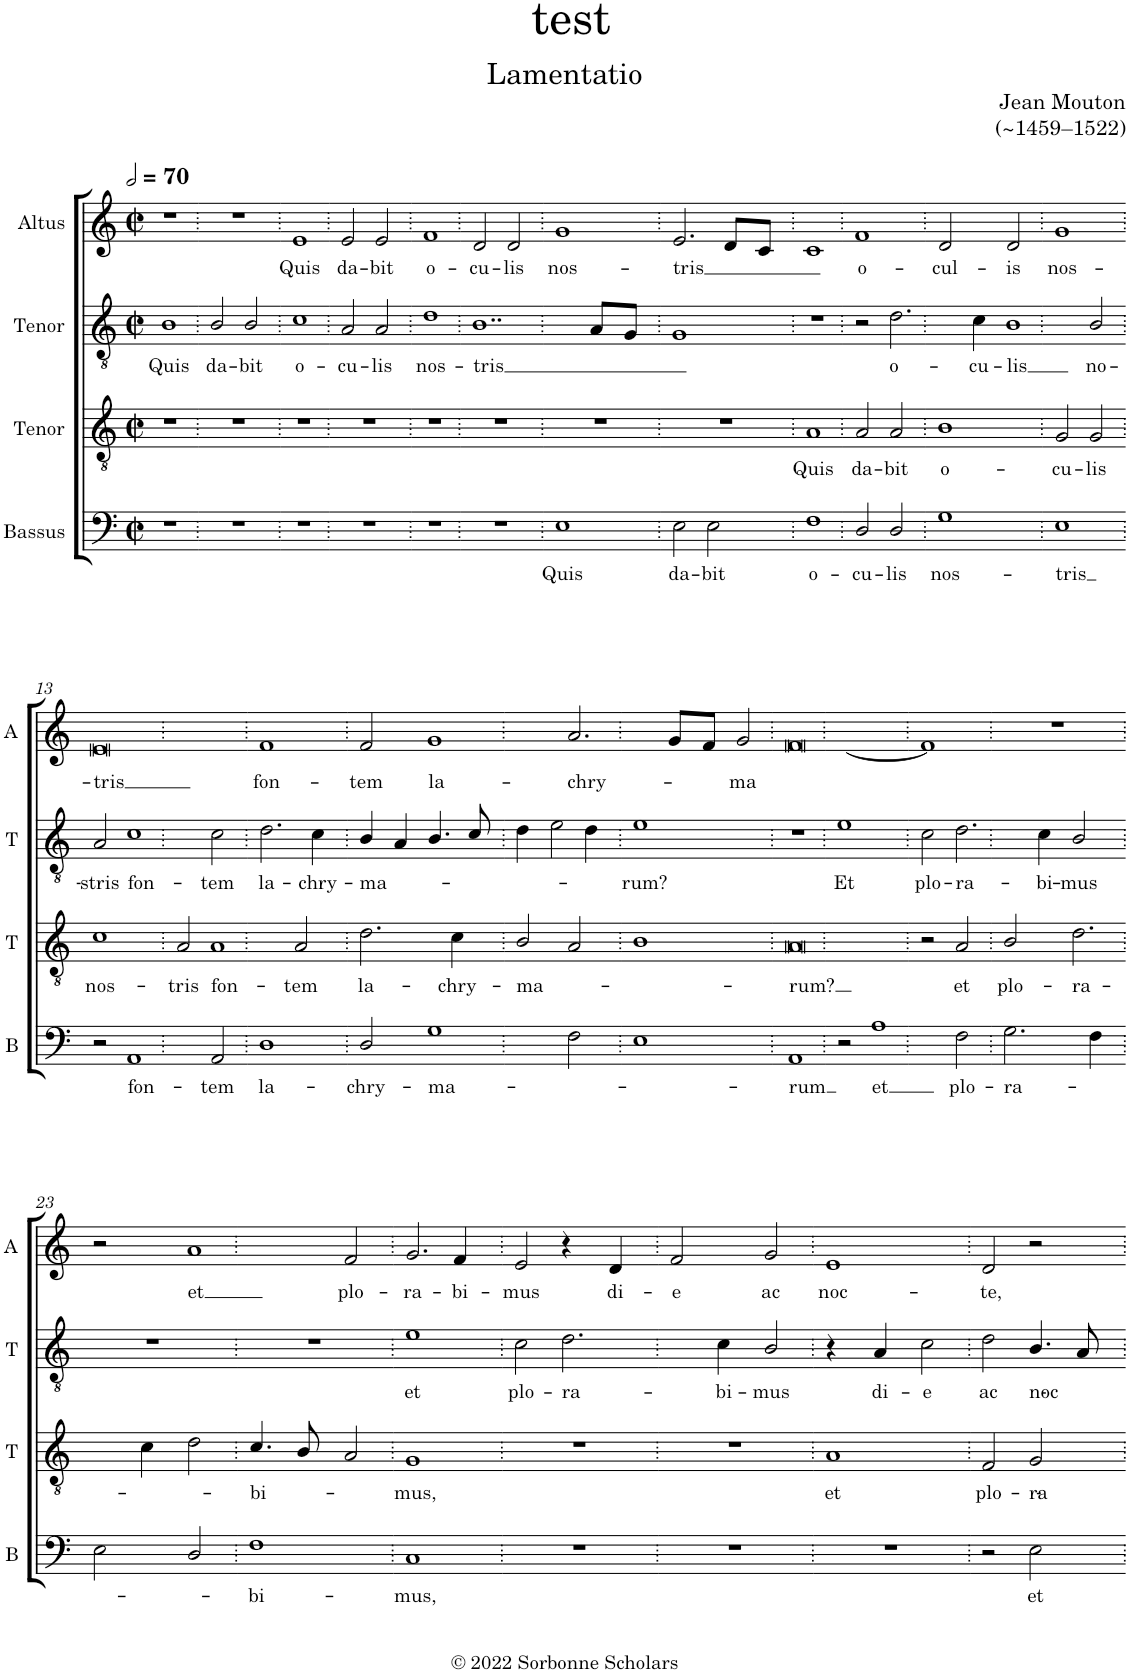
**kern	**text	**kern	**text	**kern	**text	**kern	**text
*part4	*part4	*part3	*part3	*part2	*part2	*part1	*part1
*staff4	*staff4	*staff3	*staff3	*staff2	*staff2	*staff1	*staff1
*I"Bassus	*	*I"Tenor	*	*I"Tenor	*	*I"Altus	*
*I'B	*	*I'T	*	*I'T	*	*I'A	*
*clefF4	*	*clefGv2	*	*clefGv2	*	*clefG2	*
*	*	*Trd4c7	*	*	*	*	*
*k[]	*	*k[]	*	*k[]	*	*k[]	*
*M2/2	*	*M2/2	*	*M2/2	*	*M2/2	*
*met(c|)	*	*met(c|)	*	*met(c|)	*	*met(c|)	*
*MM140	*	*MM140	*	*MM140	*	*MM140	*
=1	=1	=1	=1	=1	=1	=1	=1
!	!	!	!	!	!LO:LY:b	!	!
1r	.	1r	.	1B	Quis	1r	.
=2.	=2.	=2.	=2.	=2.	=2.	=2.	=2.
!	!	!	!	!	!LO:LY:b	!	!
1r	.	1r	.	2B/	da-	1r	.
!	!	!	!	!	!LO:LY:b	!	!
.	.	.	.	2B/	-bit	.	.
=3.	=3.	=3.	=3.	=3.	=3.	=3.	=3.
!	!	!	!	!	!LO:LY:b	!	!LO:LY:b
1r	.	1r	.	1c	o-	1e	Quis
=4.	=4.	=4.	=4.	=4.	=4.	=4.	=4.
!	!	!	!	!	!LO:LY:b	!	!LO:LY:b
1r	.	1r	.	2A/	-cu-	2e/	da-
!	!	!	!	!	!LO:LY:b	!	!LO:LY:b
.	.	.	.	2A/	-lis	2e/	-bit
=5.	=5.	=5.	=5.	=5.	=5.	=5.	=5.
!	!	!	!	!	!LO:LY:b	!	!LO:LY:b
1r	.	1r	.	1d	nos-	1f	o-
=6.	=6.	=6.	=6.	=6.	=6.	=6.	=6.
!	!	!	!	!LO:N:vis=1..	!LO:LY:b	!	!LO:LY:b
1r	.	1r	.	[<1B	-tris	2d/	-cu-
!	!	!	!	!	!	!	!LO:LY:b
.	.	.	.	.	.	2d/	-lis
=7.	=7.	=7.	=7.	=7.	=7.	=7.	=7.
!	!LO:LY:b	!	!	!	!	!	!LO:LY:b
1E	Quis	1r	.	2.B/]	.	1g	nos-
.	.	.	.	8A/L	.	.	.
.	.	.	.	8G/J	.	.	.
=8.	=8.	=8.	=8.	=8.	=8.	=8.	=8.
!	!LO:LY:b	!	!	!	!	!	!LO:LY:b
2E\	da-	1r	.	1G	.	2.e/	-tris
!	!LO:LY:b	!	!	!	!	!	!
2E\	-bit	.	.	.	.	.	.
.	.	.	.	.	.	8d/L	.
.	.	.	.	.	.	8c/J	.
=9.	=9.	=9.	=9.	=9.	=9.	=9.	=9.
!	!LO:LY:b	!	!LO:LY:b	!	!	!	!
1F	o-	1A	Quis	1r	.	1c	.
=10.	=10.	=10.	=10.	=10.	=10.	=10.	=10.
!	!LO:LY:b	!	!LO:LY:b	!	!	!	!LO:LY:b
2D/	-cu-	2A/	da-	2r	.	1f	o-
!	!LO:LY:b	!	!LO:LY:b	!LO:N:vis=2.	!LO:LY:b	!	!
2D/	-lis	2A/	-bit	[>2d\	o-	.	.
=11.	=11.	=11.	=11.	=11.	=11.	=11.	=11.
!	!LO:LY:b	!	!LO:LY:b	!	!	!	!LO:LY:b
1G	nos-	1B	o-	4d\]	.	2d/	-cul-
!	!	!	!	!	!LO:LY:b	!	!
.	.	.	.	4c\	-cu-	.	.
!	!	!	!	!	!LO:LY:b	!	!LO:LY:b
.	.	.	.	[<2B	-lis	2d/	-is
=12.	=12.	=12.	=12.	=12.	=12.	=12.	=12.
!	!LO:LY:b	!	!LO:LY:b	!	!	!	!LO:LY:b
1E	-tris	2G/	-cu-	2B/]	.	1g	nos-
!	!	!	!LO:LY:b	!	!LO:LY:b	!	!
.	.	2G/	-lis	2B/	no-	.	.
!!LO:LB:g=z
=13.	=13.	=13.	=13.	=13.	=13.	=13.	=13.
!	!	!	!LO:LY:b	!	!LO:LY:b	!	!LO:LY:b
2r	.	1c	nos-	2A/	-stris	[<1e	-tris
!	!LO:LY:b	!	!	!	!LO:LY:b	!	!
[2AA	fon-	.	.	[>2c	fon-	.	.
=14.	=14.	=14.	=14.	=14.	=14.	=14.	=14.
!	!	!	!LO:LY:b	!	!	!	!
2AA/]	.	2A/	-tris	2c\]	.	1e]	.
!	!LO:LY:b	!	!LO:LY:b	!	!LO:LY:b	!	!
2AA/	-tem	[2A	fon-	2c\	-tem	.	.
=15.	=15.	=15.	=15.	=15.	=15.	=15.	=15.
!	!LO:LY:b	!	!	!	!LO:LY:b	!	!LO:LY:b
1D	la-	2A/]	.	2.d\	la-	1f	fon-
!	!	!	!LO:LY:b	!	!	!	!
.	.	2A/	-tem	.	.	.	.
!	!	!	!	!	!LO:LY:b	!	!
.	.	.	.	4c\	-chry-	.	.
=16.	=16.	=16.	=16.	=16.	=16.	=16.	=16.
!	!LO:LY:b	!	!LO:LY:b	!	!LO:LY:b	!	!LO:LY:b
2D/	-chry-	2.d\	la-	4B/	-ma-	2f/	-tem
.	.	.	.	4A/	.	.	.
!	!LO:LY:b	!	!	!	!	!	!LO:LY:b
[>2G	-ma-	.	.	4.B/	.	[<2g	la-
!	!	!	!LO:LY:b	!	!	!	!
.	.	4c\	-chry-	.	.	.	.
.	.	.	.	8c/	.	.	.
=17.	=17.	=17.	=17.	=17.	=17.	=17.	=17.
!	!	!	!LO:LY:b	!	!	!	!
2G\]	.	2B/	-ma-	4d\	.	2g/]	.
.	.	.	.	2e\	.	.	.
!	!	!	!	!	!	!LO:N:vis=2.	!LO:LY:b
2F\	.	2A/	.	.	.	[<2a/	-chry-
.	.	.	.	4d\	.	.	.
=18.	=18.	=18.	=18.	=18.	=18.	=18.	=18.
!	!	!	!	!	!LO:LY:b	!	!
1E	.	1B	.	1e	-rum?	4a/]	.
.	.	.	.	.	.	8g/L	.
.	.	.	.	.	.	8f/J	.
!	!	!	!	!	!	!	!LO:LY:b
.	.	.	.	.	.	2g/	-ma
=19.	=19.	=19.	=19.	=19.	=19.	=19.	=19.
!	!LO:LY:b	!	!LO:LY:b	!	!	!	!
1AA	-rum	[<1A	-rum?	1r	.	[1f	.
=20.	=20.	=20.	=20.	=20.	=20.	=20.	=20.
!	!	!	!	!	!LO:LY:b	!	!
2r	.	1A]	.	1e	Et	1f_	.
!	!LO:LY:b	!	!	!	!	!	!
[>2A	et	.	.	.	.	.	.
=21.	=21.	=21.	=21.	=21.	=21.	=21.	=21.
!	!	!	!	!	!LO:LY:b	!	!
2A\]	.	2r	.	2c\	plo-	1f]	.
!	!LO:LY:b	!	!LO:LY:b	!LO:N:vis=2.	!LO:LY:b	!	!
2F\	plo-	2A/	et	[2d\	-ra-	.	.
=22.	=22.	=22.	=22.	=22.	=22.	=22.	=22.
!	!LO:LY:b	!	!LO:LY:b	!	!	!	!
2.G\	-ra-	2B/	plo-	4d\]	.	1r	.
!	!	!	!	!	!LO:LY:b	!	!
.	.	.	.	4c\	-bi-	.	.
!	!	!LO:N:vis=2.	!LO:LY:b	!	!LO:LY:b	!	!
.	.	[>2d\	-ra-	2B/	-mus	.	.
4F\	.	.	.	.	.	.	.
!!LO:LB:g=z
=23.	=23.	=23.	=23.	=23.	=23.	=23.	=23.
2E\	.	4d\]	.	1r	.	2r	.
.	.	4c\	.	.	.	.	.
!	!	!	!	!	!	!	!LO:LY:b
2D/	.	2d\	.	.	.	[<2a	et
=24.	=24.	=24.	=24.	=24.	=24.	=24.	=24.
!	!LO:LY:b	!	!LO:LY:b	!	!	!	!
1F	-bi-	4.c/	-bi-	1r	.	2a/]	.
.	.	8B/	.	.	.	.	.
!	!	!	!	!	!	!	!LO:LY:b
.	.	2A/	.	.	.	2f/	plo-
=25.	=25.	=25.	=25.	=25.	=25.	=25.	=25.
!	!LO:LY:b	!	!LO:LY:b	!	!LO:LY:b	!	!LO:LY:b
1C	-mus,	1G	-mus,	1e	et	2.g/	-ra-
!	!	!	!	!	!	!	!LO:LY:b
.	.	.	.	.	.	4f/	-bi-
=26.	=26.	=26.	=26.	=26.	=26.	=26.	=26.
!	!	!	!	!	!LO:LY:b	!	!LO:LY:b
1r	.	1r	.	2c\	plo-	2e/	-mus
!	!	!	!	!LO:N:vis=2.	!LO:LY:b	!	!
.	.	.	.	[>2d\	-ra-	4r	.
!	!	!	!	!	!	!	!LO:LY:b
.	.	.	.	.	.	4d/	di-
=27.	=27.	=27.	=27.	=27.	=27.	=27.	=27.
!	!	!	!	!	!	!	!LO:LY:b
1r	.	1r	.	4d\]	.	2f/	-e
!	!	!	!	!	!LO:LY:b	!	!
.	.	.	.	4c\	bi-	.	.
!	!	!	!	!	!LO:LY:b	!	!LO:LY:b
.	.	.	.	2B/	-mus	2g/	ac
=28.	=28.	=28.	=28.	=28.	=28.	=28.	=28.
!	!	!	!LO:LY:b	!	!	!	!LO:LY:b
1r	.	1A	et	4r	.	1e	noc-
!	!	!	!	!	!LO:LY:b	!	!
.	.	.	.	4A/	di-	.	.
!	!	!	!	!	!LO:LY:b	!	!
.	.	.	.	2c\	-e	.	.
=29.	=29.	=29.	=29.	=29.	=29.	=29.	=29.
!	!	!	!LO:LY:b	!	!LO:LY:b	!	!LO:LY:b
2r	.	2F/	plo-	2d\	ac	2d/	-te,
!	!LO:LY:b	!	!LO:LY:b	!	!LO:LY:b	!	!
2E\	et	2G/	-ra-	4.B/	noc-	2r	.
.	.	.	.	8A/	.	.	.
=.	=.	=.	=.	=.	=.	=.	=.
*-	*-	*-	*-	*-	*-	*-	*-
